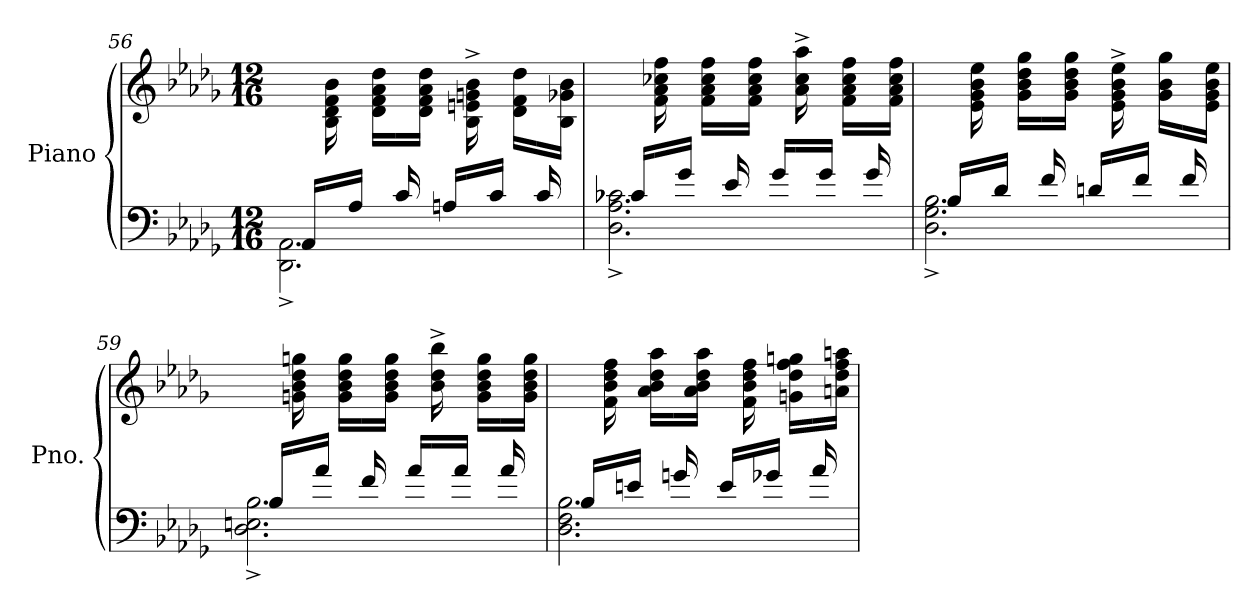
**kern	**kern
*part1	*part1
*staff2	*staff1
*I"Piano	*
*I'Pno.	*
*clefF4	*clefG2
*k[b-e-a-d-g-]	*k[b-e-a-d-g-]
*D-:	*D-:
*M12/16	*M12/16
=56	=56
*^	*
16AA-/LL	2.DD-\^ 2.AA-\^	16ryy
16ryy	.	16B-\ 16d-\ 16f\ 16b-\
16A-/JJ	.	16ryy
16ryy	.	16d-\ 16f\ 16a-\ 16dd-\LL
16c/	.	16ryy
16ryy	.	16d-\ 16f\ 16a-\ 16dd-\JJ
16An/LL	.	16ryy
16ryy	.	16B-\^ 16en\^ 16gn\^ 16b-\^
16c/JJ	.	16ryy
16ryy	.	16d-\ 16f\ 16dd-\LL
16c/	.	16ryy
16ryy	.	16B-\ 16g-X\ 16b-\JJ
!!LO:LB:g=z
=57	=57	=57
16c-X/LL	2.D-\^ 2.A-\^ 2.c-X\^	16ryy
16ryy	.	16f\ 16a-\ 16cc-X\ 16ff\
16g-/JJ	.	16ryy
16ryy	.	16f\ 16a-\ 16cc-\ 16ff\LL
16e-/	.	16ryy
16ryy	.	16f\ 16a-\ 16cc-\ 16ff\JJ
16g-/LL	.	16ryy
16ryy	.	16a-\^ 16cc-\^ 16aa-\^
16g-/JJ	.	16ryy
16ryy	.	16f\ 16a-\ 16cc-\ 16ff\LL
16g-/	.	16ryy
16ryy	.	16f\ 16a-\ 16cc-\ 16ff\JJ
=58	=58	=58
16B-/LL	2.D-\^ 2.G-\^ 2.B-\^	16ryy
16ryy	.	16e-\ 16g-\ 16b-\ 16ee-\
16d-/JJ	.	16ryy
16ryy	.	16g-\ 16b-\ 16dd-\ 16gg-\LL
16f/	.	16ryy
16ryy	.	16g-\ 16b-\ 16dd-\ 16gg-\JJ
16dn/LL	.	16ryy
16ryy	.	16e-\^ 16g-\^ 16b-\^ 16ee-\^
16f/JJ	.	16ryy
16ryy	.	16g-\ 16b-\ 16gg-\LL
16f/	.	16ryy
16ryy	.	16e-\ 16g-\ 16b-\ 16ee-\JJ
=59	=59	=59
16B-/LL	2.D-\^ 2.En\^ 2.B-\^	16ryy
16ryy	.	16gn\ 16b-\ 16dd-\ 16ggn\
16a-/JJ	.	16ryy
16ryy	.	16g\ 16b-\ 16dd-\ 16gg\LL
16f/	.	16ryy
16ryy	.	16g\ 16b-\ 16dd-\ 16gg\JJ
16a-/LL	.	16ryy
16ryy	.	16b-\^ 16dd-\^ 16bb-\^
16a-/JJ	.	16ryy
16ryy	.	16g\ 16b-\ 16dd-\ 16gg\LL
16a-/	.	16ryy
16ryy	.	16g\ 16b-\ 16dd-\ 16gg\JJ
!!LO:LB:g=z
=60	=60	=60
16B-/LL	2.D-\ 2.F\ 2.B-\	16ryy
16ryy	.	16f\ 16b-\ 16dd-\ 16ff\
16en/JJ	.	16ryy
16ryy	.	16a-\ 16b-\ 16dd-\ 16aa-\LL
16gn/	.	16ryy
16ryy	.	16a-\ 16b-\ 16dd-\ 16aa-\JJ
16e/LL	.	16ryy
16ryy	.	16f\ 16b-\ 16dd-\ 16ff\
16g-X/JJ	.	16ryy
16ryy	.	16gn\ 16dd-\ 16ff\ 16ggn\LL
16a-/	.	16ryy
16ryy	.	16an\ 16dd-\ 16ff\ 16aan\JJ
*v	*v	*
=	=
*-	*-
